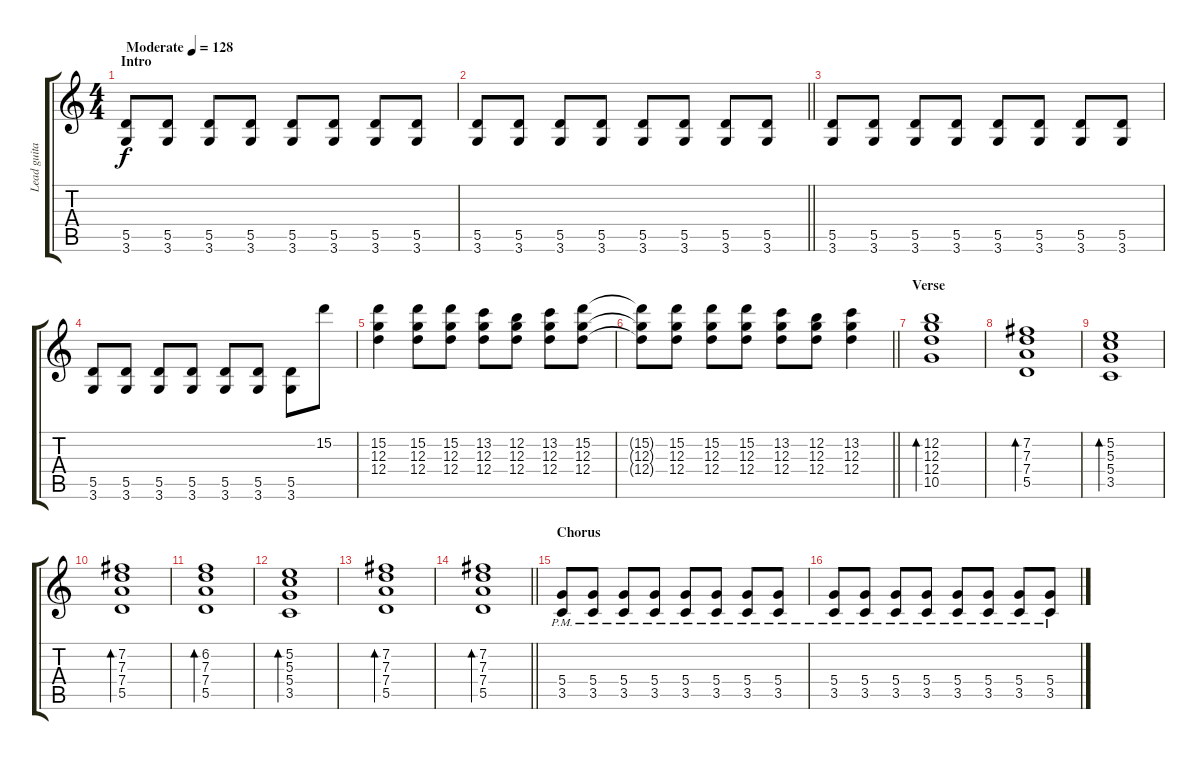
\track ("Lead guitar" "Lead guita") {instrument electricguitarjazz}
\staff {score tabs}
\tuning (E4 B3 G3 D3 A2 E2) {hide}
\ts (4 4)
\section ("" "Intro")
\tempo (128 "Moderate")
\clef g2
\ks c
(5.5 3.6).8{dy f instrument electricguitarjazz} (5.5 3.6).8 (5.5 3.6).8 (5.5 3.6).8 (5.5 3.6).8 (5.5 3.6).8 (5.5 3.6).8 (5.5 3.6).8 |
\barLineRight lightlight
(5.5 3.6).8 (5.5 3.6).8 (5.5 3.6).8 (5.5 3.6).8 (5.5 3.6).8 (5.5 3.6).8 (5.5 3.6).8 (5.5 3.6).8 |
(5.5 3.6).8 (5.5 3.6).8 (5.5 3.6).8 (5.5 3.6).8 (5.5 3.6).8 (5.5 3.6).8 (5.5 3.6).8 (5.5 3.6).8 |
(5.5 3.6).8 (5.5 3.6).8 (5.5 3.6).8 (5.5 3.6).8 (5.5 3.6).8 (5.5 3.6).8 (5.5 3.6).8 15.2.8 |
(15.2 12.3 12.4).4 (15.2 12.3 12.4).8 (15.2 12.3 12.4).8 (13.2 12.3 12.4).8 (12.2 12.3 12.4).8 (13.2 12.3 12.4).8 (15.2 12.3 12.4).8 |
\barLineRight lightlight
(15.2{t} 12.3{t} 12.4{t}).8 (15.2 12.3 12.4).8 (15.2 12.3 12.4).8 (15.2 12.3 12.4).8 (13.2 12.3 12.4).8 (12.2 12.3 12.4).8 (13.2 12.3 12.4).4 |
\section ("" "Verse")
(12.2 12.3 12.4 10.5).1{bd 60} |
(7.2 7.3 7.4 5.5).1{bd 60} |
(5.2 5.3 5.4 3.5).1{bd 60} |
(7.2 7.3 7.4 5.5).1{bd 60} |
(6.2 7.3 7.4 5.5).1{bd 60} |
(5.2 5.3 5.4 3.5).1{bd 60} |
(7.2 7.3 7.4 5.5).1{bd 60} |
\barLineRight lightlight
(7.2 7.3 7.4 5.5).1{bd 60} |
\section ("" "Chorus")
(5.4{pm} 3.5{pm}).8 (5.4{pm} 3.5{pm}).8 (5.4{pm} 3.5{pm}).8 (5.4{pm} 3.5{pm}).8 (5.4{pm} 3.5{pm}).8 (5.4{pm} 3.5{pm}).8 (5.4{pm} 3.5{pm}).8 (5.4{pm} 3.5{pm}).8 |
(5.4{pm} 3.5{pm}).8 (5.4{pm} 3.5{pm}).8 (5.4{pm} 3.5{pm}).8 (5.4{pm} 3.5{pm}).8 (5.4{pm} 3.5{pm}).8 (5.4{pm} 3.5{pm}).8 (5.4{pm} 3.5{pm}).8 (5.4{pm} 3.5{pm}).8
